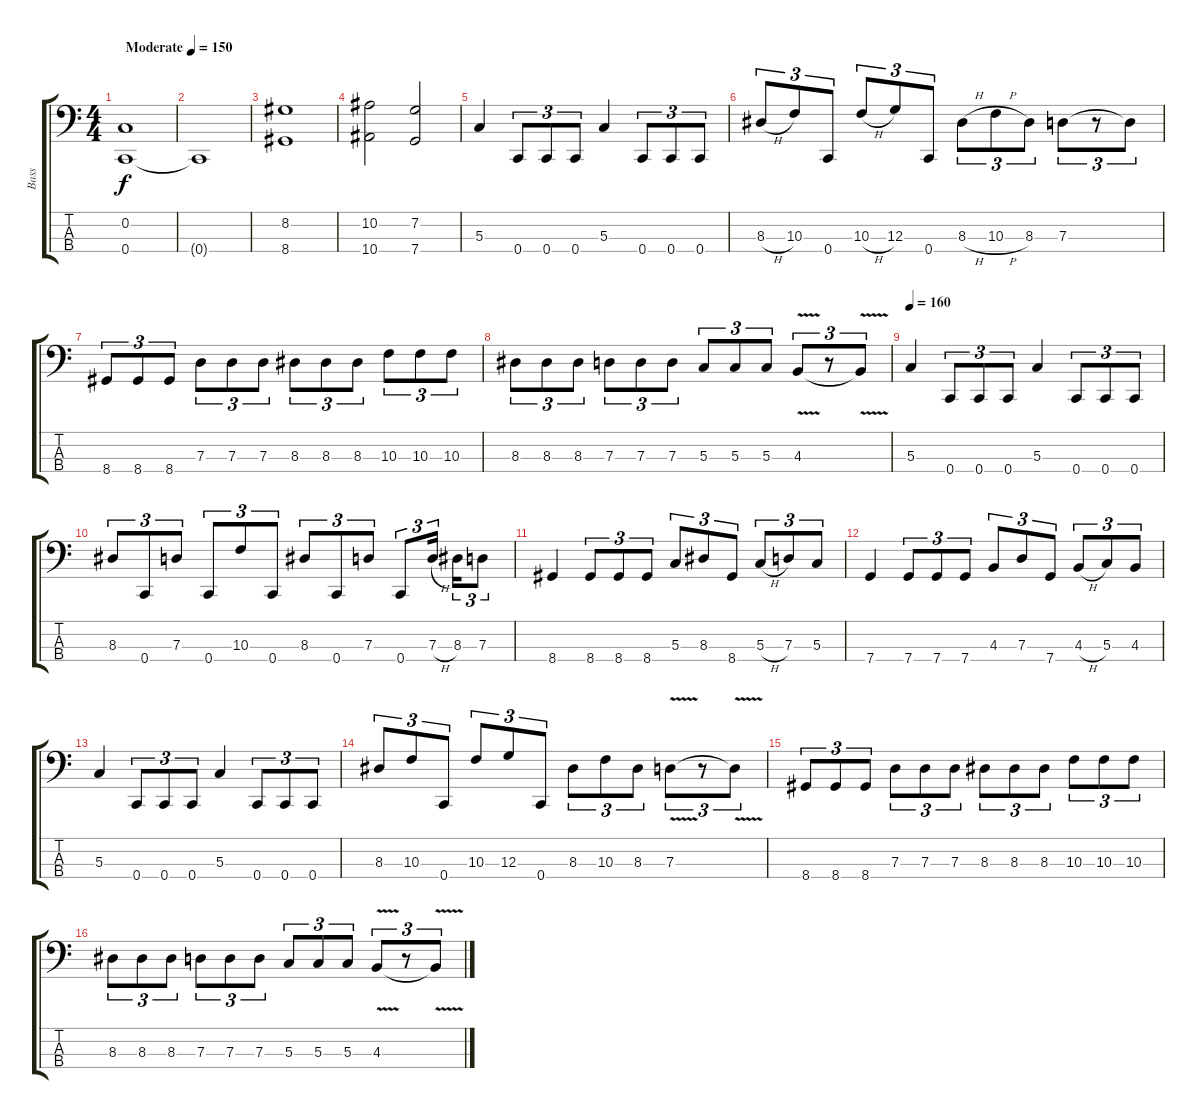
\track ("Bass" "Bass") {instrument electricbassfinger}
\staff {score tabs}
\tuning (F2 C2 G1 C1) {hide}
\ts (4 4)
\tempo (150 "Moderate")
\clef f4
\ks c
(0.2 0.4).1{dy f instrument electricbassfinger} |
0.4{t}.1 |
(8.2 8.4).1 |
(10.2 10.4).2 (7.2 7.4).2 |
5.3.4 0.4.8{tu (3 2)} 0.4.8{tu (3 2)} 0.4.8{tu (3 2)} 5.3.4 0.4.8{tu (3 2)} 0.4.8{tu (3 2)} 0.4.8{tu (3 2)} |
8.3{h}.8{tu (3 2)} 10.3.8{tu (3 2)} 0.4.8{tu (3 2)} 10.3{h}.8{tu (3 2)} 12.3.8{tu (3 2)} 0.4.8{tu (3 2)} 8.3{h}.8{tu (3 2)} 10.3{h}.8{tu (3 2)} 8.3.8{tu (3 2)} 7.3.8{tu (3 2)} r.8{tu (3 2)} 7.3{t}.8{tu (3 2)} |
8.4.8{tu (3 2)} 8.4.8{tu (3 2)} 8.4.8{tu (3 2)} 7.3.8{tu (3 2)} 7.3.8{tu (3 2)} 7.3.8{tu (3 2)} 8.3.8{tu (3 2)} 8.3.8{tu (3 2)} 8.3.8{tu (3 2)} 10.3.8{tu (3 2)} 10.3.8{tu (3 2)} 10.3.8{tu (3 2)} |
8.3.8{tu (3 2)} 8.3.8{tu (3 2)} 8.3.8{tu (3 2)} 7.3.8{tu (3 2)} 7.3.8{tu (3 2)} 7.3.8{tu (3 2)} 5.3.8{tu (3 2)} 5.3.8{tu (3 2)} 5.3.8{tu (3 2)} 4.3{v}.8{tu (3 2)} r.8{tu (3 2)} 4.3{t}.8{tu (3 2)} |
\tempo 160
5.3.4 0.4.8{tu (3 2)} 0.4.8{tu (3 2)} 0.4.8{tu (3 2)} 5.3.4 0.4.8{tu (3 2)} 0.4.8{tu (3 2)} 0.4.8{tu (3 2)} |
8.3.8{tu (3 2)} 0.4.8{tu (3 2)} 7.3.8{tu (3 2)} 0.4.8{tu (3 2)} 10.3.8{tu (3 2)} 0.4.8{tu (3 2)} 8.3.8{tu (3 2)} 0.4.8{tu (3 2)} 7.3.8{tu (3 2)} 0.4.8{tu (3 2)} 7.3{h}.16{tu (3 2) beam splitsecondary} 8.3.16{tu (3 2)} 7.3.8{tu (3 2)} |
8.4.4 8.4.8{tu (3 2)} 8.4.8{tu (3 2)} 8.4.8{tu (3 2)} 5.3.8{tu (3 2)} 8.3.8{tu (3 2)} 8.4.8{tu (3 2)} 5.3{h}.8{tu (3 2)} 7.3.8{tu (3 2)} 5.3.8{tu (3 2)} |
7.4.4 7.4.8{tu (3 2)} 7.4.8{tu (3 2)} 7.4.8{tu (3 2)} 4.3.8{tu (3 2)} 7.3.8{tu (3 2)} 7.4.8{tu (3 2)} 4.3{h}.8{tu (3 2)} 5.3.8{tu (3 2)} 4.3.8{tu (3 2)} |
5.3.4 0.4.8{tu (3 2)} 0.4.8{tu (3 2)} 0.4.8{tu (3 2)} 5.3.4 0.4.8{tu (3 2)} 0.4.8{tu (3 2)} 0.4.8{tu (3 2)} |
8.3.8{tu (3 2)} 10.3.8{tu (3 2)} 0.4.8{tu (3 2)} 10.3.8{tu (3 2)} 12.3.8{tu (3 2)} 0.4.8{tu (3 2)} 8.3.8{tu (3 2)} 10.3.8{tu (3 2)} 8.3.8{tu (3 2)} 7.3{v}.8{tu (3 2)} r.8{tu (3 2)} 7.3{t}.8{tu (3 2)} |
8.4.8{tu (3 2)} 8.4.8{tu (3 2)} 8.4.8{tu (3 2)} 7.3.8{tu (3 2)} 7.3.8{tu (3 2)} 7.3.8{tu (3 2)} 8.3.8{tu (3 2)} 8.3.8{tu (3 2)} 8.3.8{tu (3 2)} 10.3.8{tu (3 2)} 10.3.8{tu (3 2)} 10.3.8{tu (3 2)} |
8.3.8{tu (3 2)} 8.3.8{tu (3 2)} 8.3.8{tu (3 2)} 7.3.8{tu (3 2)} 7.3.8{tu (3 2)} 7.3.8{tu (3 2)} 5.3.8{tu (3 2)} 5.3.8{tu (3 2)} 5.3.8{tu (3 2)} 4.3{v}.8{tu (3 2)} r.8{tu (3 2)} 4.3{t}.8{tu (3 2)}
